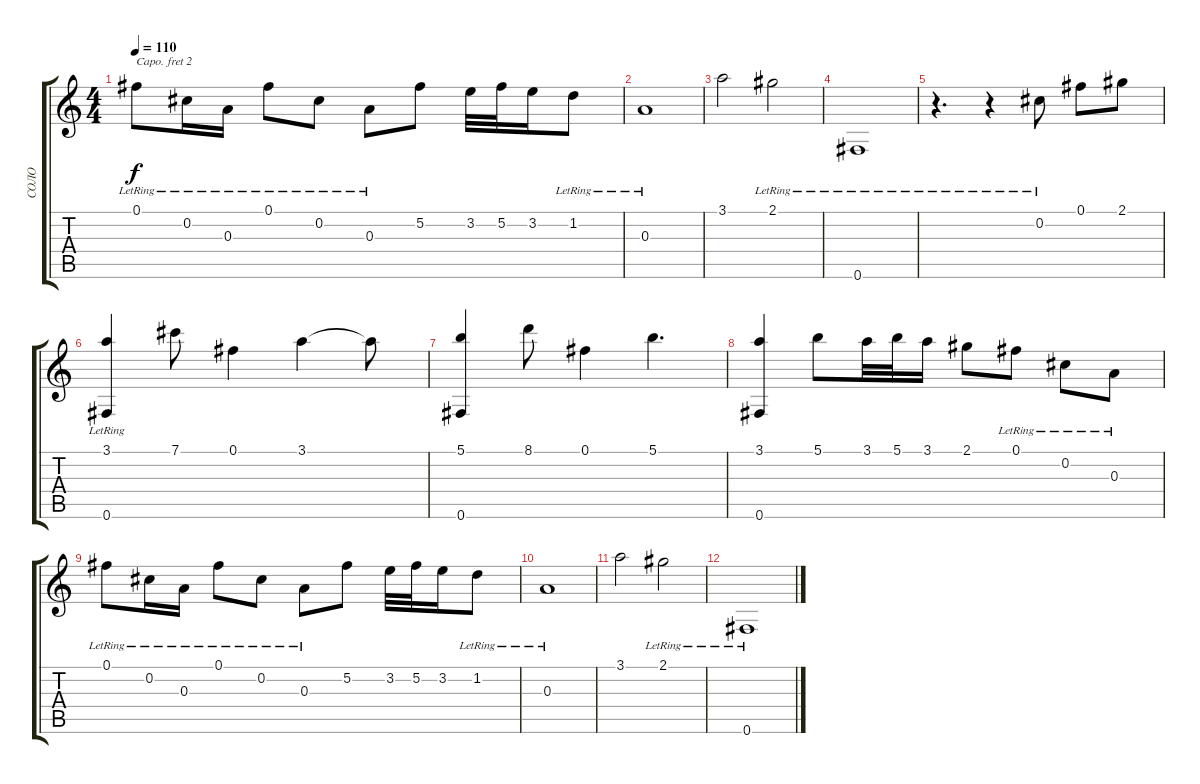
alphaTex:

\track ("СОЛО" "СОЛО") {instrument acousticguitarsteel}
\staff {score tabs}
\capo 2
\tuning (E4 B3 G3 D3 A2 E2) {hide}
\ts (4 4)
\tempo 110
\clef g2
\ks c
0.1{lr}.8{dy f} 0.2{lr}.16 0.3{lr}.16 0.1{lr}.8 0.2{lr}.8 0.3{lr}.8 5.2.8 3.2.32 5.2.32 3.2.16 1.2{lr}.8 |
0.3{lr}.1 |
3.1.2 2.1{lr}.2 |
0.6{lr}.1 |
r.4{d} r.4 0.2{lr}.8 0.1.8 2.1.8 |
(3.1 0.6{lr}).4 7.1.8 0.1.4 3.1.4 3.1{t}.8 |
(5.1 0.6).4 8.1.8 0.1.4 5.1.4{d} |
(3.1 0.6).4 5.1.8 3.1.32 5.1.32 3.1.16 2.1.8 0.1{lr}.8 0.2{lr}.8 0.3{lr}.8 |
0.1{lr}.8 0.2{lr}.16 0.3{lr}.16 0.1{lr}.8 0.2{lr}.8 0.3{lr}.8 5.2.8 3.2.32 5.2.32 3.2.16 1.2{lr}.8 |
0.3{lr}.1 |
3.1.2 2.1{lr}.2 |
0.6{lr}.1
